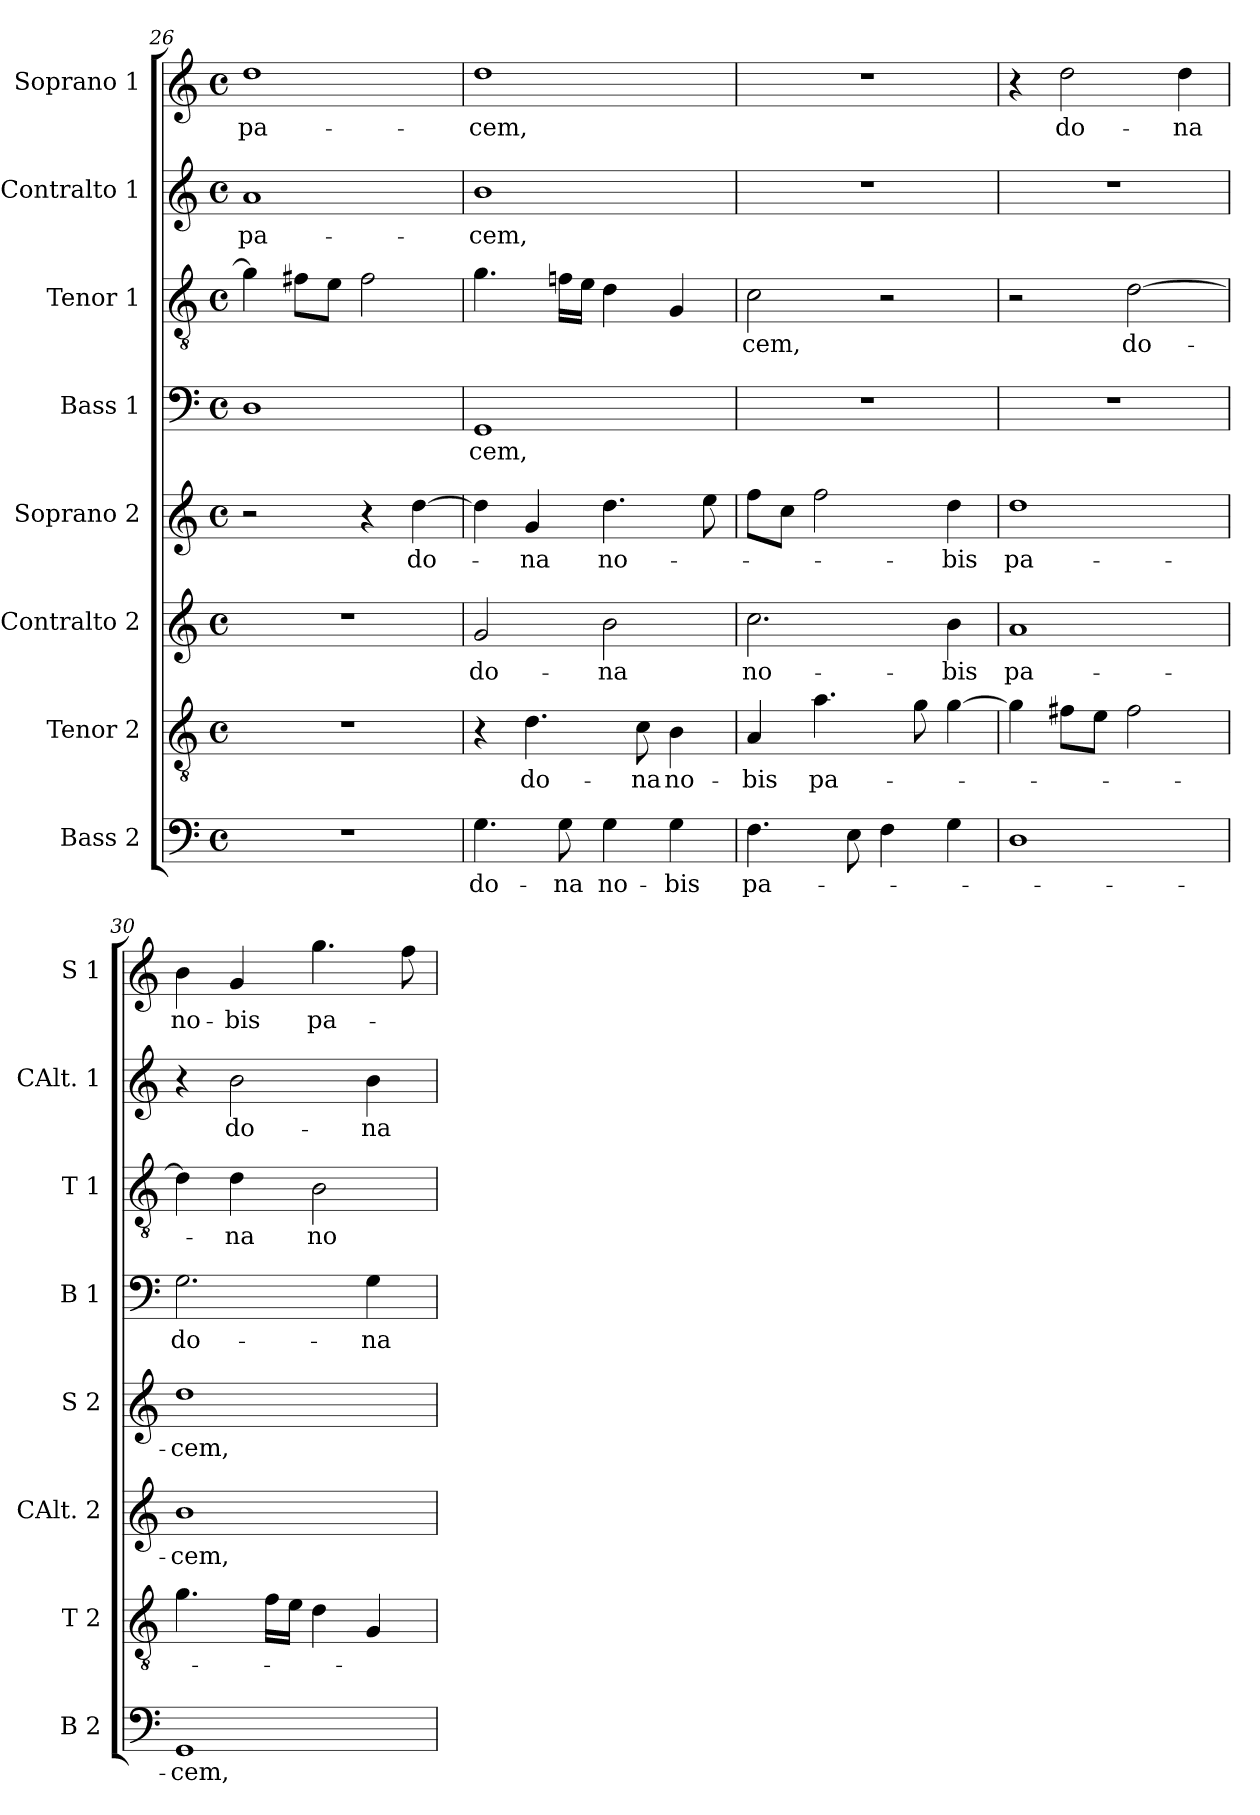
**kern	**text	**kern	**text	**kern	**text	**kern	**text	**kern	**text	**kern	**text	**kern	**text	**kern	**text
*part8	*part8	*part7	*part7	*part6	*part6	*part5	*part5	*part4	*part4	*part3	*part3	*part2	*part2	*part1	*part1
*staff8	*staff8	*staff7	*staff7	*staff6	*staff6	*staff5	*staff5	*staff4	*staff4	*staff3	*staff3	*staff2	*staff2	*staff1	*staff1
*I"Bass 2	*	*I"Tenor 2	*	*I"Contralto 2	*	*I"Soprano 2	*	*I"Bass 1	*	*I"Tenor 1	*	*I"Contralto 1	*	*I"Soprano 1	*
*I'B 2	*	*I'T 2	*	*I'CAlt. 2	*	*I'S 2	*	*I'B 1	*	*I'T 1	*	*I'CAlt. 1	*	*I'S 1	*
!!LO:LB:g=z
*clefF4	*	*clefGv2	*	*clefG2	*	*clefG2	*	*clefF4	*	*clefGv2	*	*clefG2	*	*clefG2	*
*k[]	*	*k[]	*	*k[]	*	*k[]	*	*k[]	*	*k[]	*	*k[]	*	*k[]	*
*C:	*	*C:	*	*C:	*	*C:	*	*C:	*	*C:	*	*C:	*	*C:	*
*M4/4	*	*M4/4	*	*M4/4	*	*M4/4	*	*M4/4	*	*M4/4	*	*M4/4	*	*M4/4	*
*met(c)	*	*met(c)	*	*met(c)	*	*met(c)	*	*met(c)	*	*met(c)	*	*met(c)	*	*met(c)	*
=26	=26	=26	=26	=26	=26	=26	=26	=26	=26	=26	=26	=26	=26	=26	=26
1r	.	1r	.	1r	.	2r	.	1D	.	4g\]	.	1a	pa-	1dd	pa-
.	.	.	.	.	.	.	.	.	.	8f#X\L	.	.	.	.	.
.	.	.	.	.	.	.	.	.	.	8e\J	.	.	.	.	.
.	.	.	.	.	.	4r	.	.	.	2f#\	.	.	.	.	.
.	.	.	.	.	.	[4dd\	do-	.	.	.	.	.	.	.	.
=27	=27	=27	=27	=27	=27	=27	=27	=27	=27	=27	=27	=27	=27	=27	=27
4.G\	do-	4r	.	2g/	do-	4dd\]	.	1GG	-cem,	4.g\	.	1b	-cem,	1dd	-cem,
.	.	4.d\	do-	.	.	4g/	-na	.	.	.	.	.	.	.	.
8G\	-na	.	.	.	.	.	.	.	.	16fn\LL	.	.	.	.	.
.	.	.	.	.	.	.	.	.	.	16e\JJ	.	.	.	.	.
4G\	no-	.	.	2b\	-na	4.dd\	no-	.	.	4d\	.	.	.	.	.
.	.	8c\	-na	.	.	.	.	.	.	.	.	.	.	.	.
4G\	-bis	4B\	no-	.	.	.	.	.	.	4G/	.	.	.	.	.
.	.	.	.	.	.	8ee\	.	.	.	.	.	.	.	.	.
=28	=28	=28	=28	=28	=28	=28	=28	=28	=28	=28	=28	=28	=28	=28	=28
4.F\	pa-	4A/	-bis	2.cc\	no-	8ff\L	.	1r	.	2c\	-cem,	1r	.	1r	.
.	.	.	.	.	.	8cc\J	.	.	.	.	.	.	.	.	.
.	.	4.a\	pa-	.	.	2ff\	.	.	.	.	.	.	.	.	.
8E\	.	.	.	.	.	.	.	.	.	.	.	.	.	.	.
4F\	.	.	.	.	.	.	.	.	.	2r	.	.	.	.	.
.	.	8g\	.	.	.	.	.	.	.	.	.	.	.	.	.
4G\	.	[4g\	.	4b\	-bis	4dd\	-bis	.	.	.	.	.	.	.	.
=29	=29	=29	=29	=29	=29	=29	=29	=29	=29	=29	=29	=29	=29	=29	=29
1D	.	4g\]	.	1a	pa-	1dd	pa-	1r	.	2r	.	1r	.	4r	.
.	.	8f#X\L	.	.	.	.	.	.	.	.	.	.	.	2dd\	do-
.	.	8e\J	.	.	.	.	.	.	.	.	.	.	.	.	.
.	.	2f#\	.	.	.	.	.	.	.	[2d\	do-	.	.	.	.
.	.	.	.	.	.	.	.	.	.	.	.	.	.	4dd\	-na
=30	=30	=30	=30	=30	=30	=30	=30	=30	=30	=30	=30	=30	=30	=30	=30
1GG	-cem,	4.g\	.	1b	-cem,	1dd	-cem,	2.G\	do-	4d\]	.	4r	.	4b\	no-
.	.	.	.	.	.	.	.	.	.	4d\	-na	2b\	do-	4g/	-bis
.	.	16f\LL	.	.	.	.	.	.	.	.	.	.	.	.	.
.	.	16e\JJ	.	.	.	.	.	.	.	.	.	.	.	.	.
.	.	4d\	.	.	.	.	.	.	.	2B\	no-	.	.	4.gg\	pa-
.	.	4G/	.	.	.	.	.	4G\	-na	.	.	4b\	-na	.	.
.	.	.	.	.	.	.	.	.	.	.	.	.	.	8ff\	.
=	=	=	=	=	=	=	=	=	=	=	=	=	=	=	=
*-	*-	*-	*-	*-	*-	*-	*-	*-	*-	*-	*-	*-	*-	*-	*-
